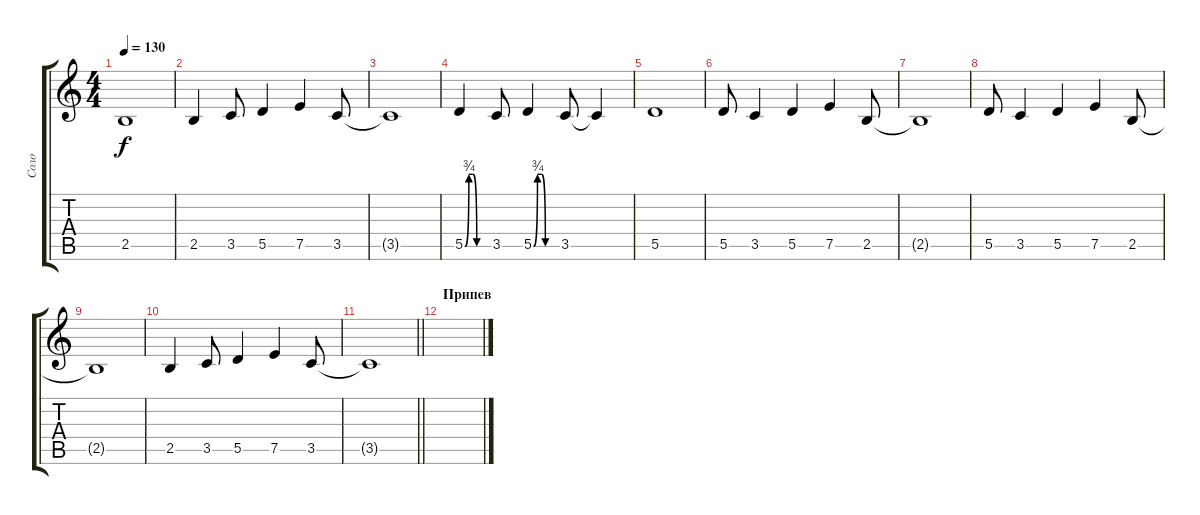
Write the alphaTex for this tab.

\track ("Соло" "Соло") {instrument overdrivenguitar}
\staff {score tabs}
\tuning (E4 B3 G3 D3 A2 E2) {hide}
\ts (4 4)
\tempo 130
\clef g2
\ks c
2.5{t}.1{dy f} |
2.5.4 3.5.8 5.5.4 7.5.4 3.5.8 |
3.5{t}.1 |
5.5{be (custom 0 0 10 3 20 3 30 0 60 0)}.4 3.5.8 5.5{be (custom 0 0 10 3 20 3 30 0 60 0)}.4 3.5.8 3.5{t}.4 |
5.5.1 |
5.5.8 3.5.4 5.5.4 7.5.4 2.5.8 |
2.5{t}.1 |
5.5.8 3.5.4 5.5.4 7.5.4 2.5.8 |
2.5{t}.1 |
2.5.4 3.5.8 5.5.4 7.5.4 3.5.8 |
\barLineRight lightlight
3.5{t}.1 |
\section ("" "Припев")
